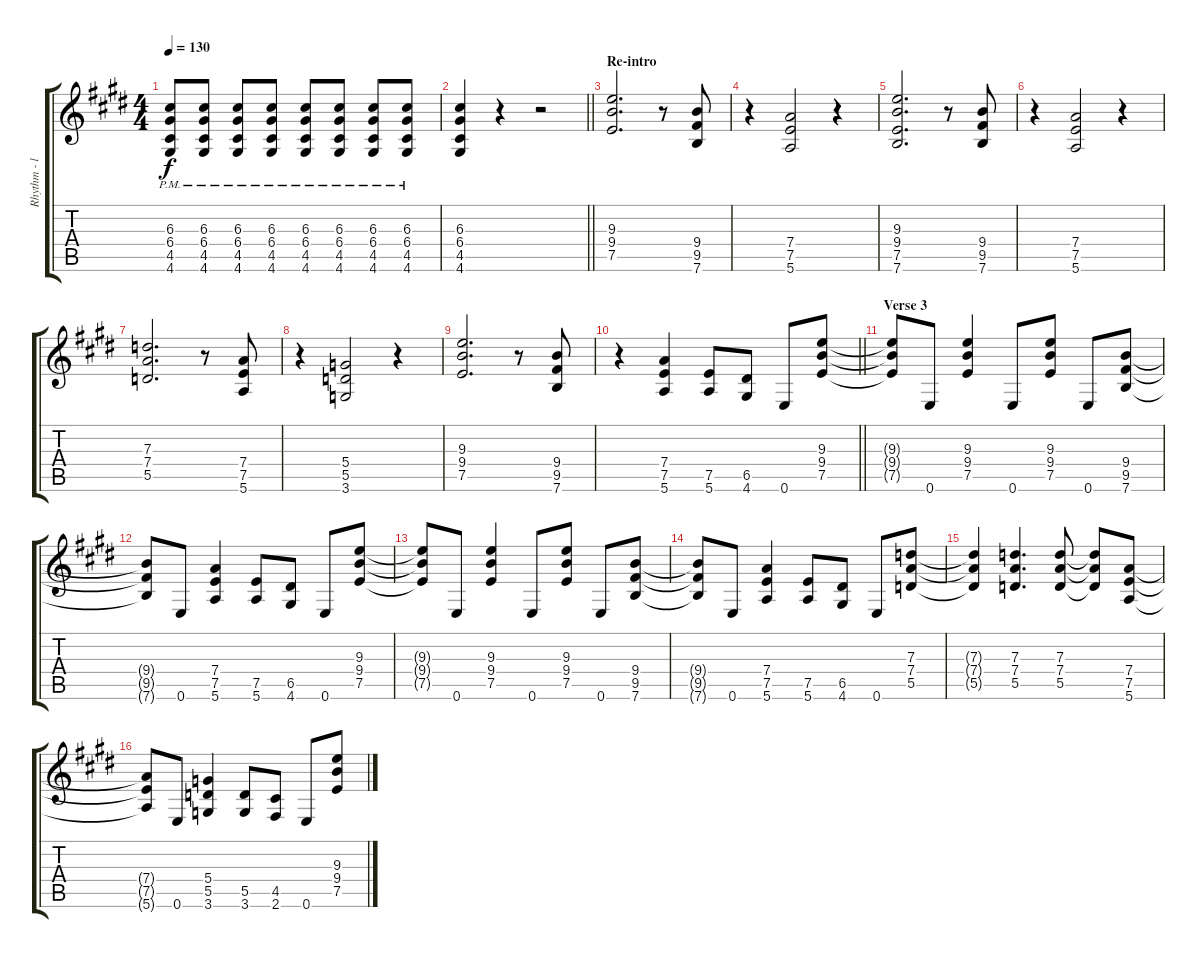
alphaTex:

\track ("Rhythm - left" "Rhythm - l") {instrument overdrivenguitar}
\staff {score tabs}
\tuning (E4 B3 G3 D3 A2 E2) {hide}
\ts (4 4)
\tempo 130
\clef g2
\ks e
(6.3{pm} 6.4{pm} 4.5{pm} 4.6{pm}).8{dy f} (6.3{pm} 6.4{pm} 4.5{pm} 4.6{pm}).8 (6.3{pm} 6.4{pm} 4.5{pm} 4.6{pm}).8 (6.3{pm} 6.4{pm} 4.5{pm} 4.6{pm}).8 (6.3{pm} 6.4{pm} 4.5{pm} 4.6{pm}).8 (6.3{pm} 6.4{pm} 4.5{pm} 4.6{pm}).8 (6.3{pm} 6.4{pm} 4.5{pm} 4.6{pm}).8 (6.3{pm} 6.4{pm} 4.5{pm} 4.6{pm}).8 |
\barLineRight lightlight
\ks c#minor
(6.3 6.4 4.5 4.6).4 r.4 r.2 |
\section ("" "Re-intro")
\ks e
(9.3 9.4 7.5).2{d balance 8} r.8 (9.4 9.5 7.6).8 |
\ks c#minor
r.4 (7.4 7.5 5.6).2 r.4 |
(9.3 9.4 7.5 7.6).2{d} r.8 (9.4 9.5 7.6).8 |
r.4 (7.4 7.5 5.6).2 r.4 |
\ks e
(7.3 7.4 5.5).2{d} r.8 (7.4 7.5 5.6).8 |
\ks c#minor
r.4 (5.4 5.5 3.6).2 r.4 |
(9.3 9.4 7.5).2{d} r.8 (9.4 9.5 7.6).8 |
\barLineRight lightlight
r.4 (7.4 7.5 5.6).4 (7.5 5.6).8{balance 0} (6.5 4.6).8 0.6.8 (9.3 9.4 7.5).8 |
\section ("" "Verse 3")
\ks e
(9.3{t} 9.4{t} 7.5{t}).8 0.6.8 (9.3 9.4 7.5).4 0.6.8 (9.3 9.4 7.5).8 0.6.8 (9.4 9.5 7.6).8 |
\ks c#minor
(9.4{t} 9.5{t} 7.6{t}).8 0.6.8 (7.4 7.5 5.6).4 (7.5 5.6).8 (6.5 4.6).8 0.6.8 (9.3 9.4 7.5).8 |
\ks e
(9.3{t} 9.4{t} 7.5{t}).8 0.6.8 (9.3 9.4 7.5).4 0.6.8 (9.3 9.4 7.5).8 0.6.8 (9.4 9.5 7.6).8 |
\ks c#minor
(9.4{t} 9.5{t} 7.6{t}).8 0.6.8 (7.4 7.5 5.6).4 (7.5 5.6).8 (6.5 4.6).8 0.6.8 (7.3 7.4 5.5).8 |
\ks e
(7.3{t} 7.4{t} 5.5{t}).4 (7.3 7.4 5.5).4{d} (7.3 7.4 5.5).8 (7.3{t} 7.4{t} 5.5{t}).8 (7.4 7.5 5.6).8 |
\ks c#minor
(7.4{t} 7.5{t} 5.6{t}).8 0.6.8 (5.4 5.5 3.6).4 (5.5 3.6).8 (4.5 2.6).8 0.6.8 (9.3 9.4 7.5).8
